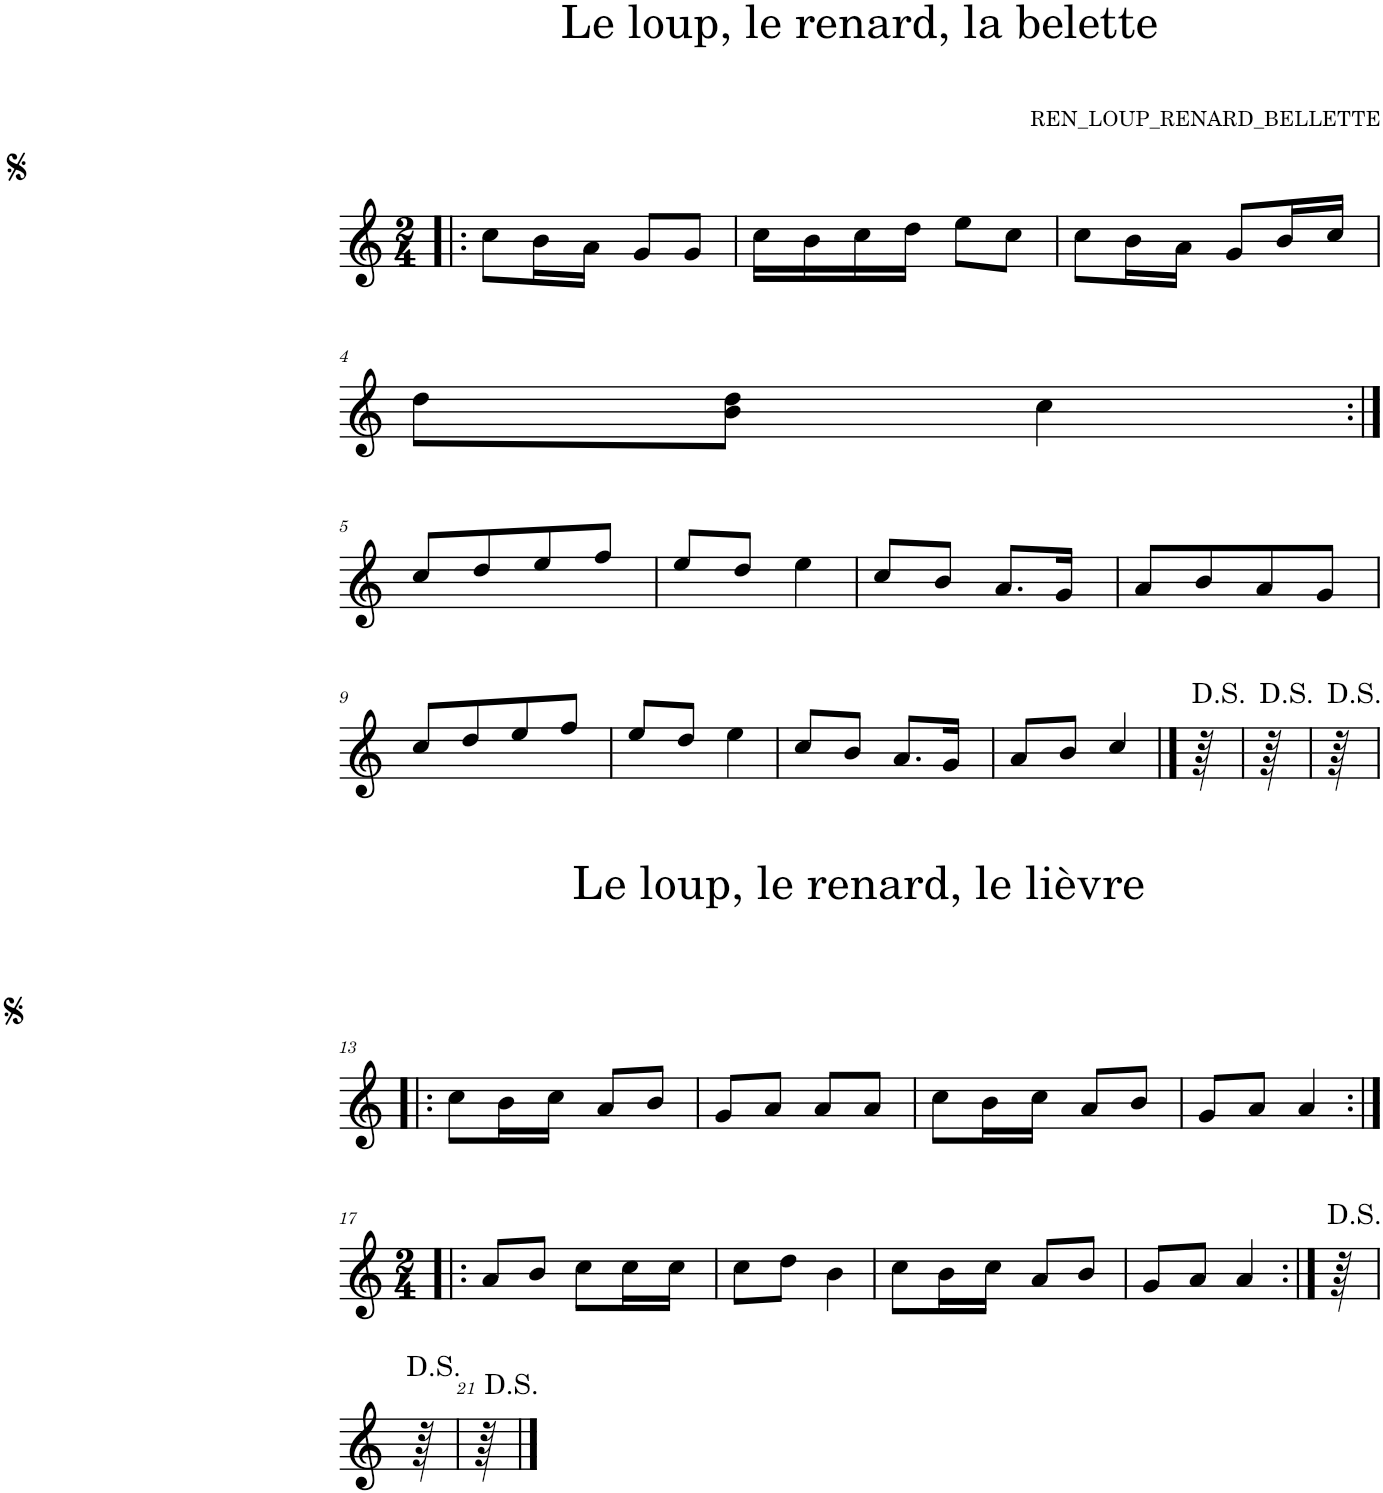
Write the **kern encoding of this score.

**kern
*part1
*staff1
*I"Voice
*I'V
*clefG2
*k[]
*M2/4
=1!|:
8cc\L
16b\L
16a\JJ
8g/L
8g/J
=2
16cc\LL
16b\
16cc\
16dd\JJ
8ee\L
8cc\J
=3
8cc\L
16b\L
16a\JJ
8g/L
16b/L
16cc/JJ
!!LO:LB:g=z
=4
8dd\L
8b\ 8dd\J
4cc\
!!LO:LB:g=z
=5:|!
8cc/L
8dd/
8ee/
8ff/J
=6
8ee/L
8dd/J
4ee\
=7
8cc/L
8b/J
8.a/L
16g/Jk
=8
8a/L
8b/
8a/
8g/J
!!LO:LB:g=z
=9
8cc/L
8dd/
8ee/
8ff/J
=10
8ee/L
8dd/J
4ee\
=11
8cc/L
8b/J
8.a/L
16g/Jk
=12
8a/L
8b/J
4cc/
==12X1
64r
=12X2
64r
=12X3
64r
!!LO:LB:g=z
=13!|:
8cc\L
16b\L
16cc\JJ
8a/L
8b/J
=14
8g/L
8a/J
8a/L
8a/J
=15
8cc\L
16b\L
16cc\JJ
8a/L
8b/J
=16
8g/L
8a/J
4a/
!!LO:LB:g=z
=17:|!|:
*M2/4
8a/L
8b/J
8cc\L
16cc\L
16cc\JJ
=18
8cc\L
8dd\J
4b\
=19
8cc\L
16b\L
16cc\JJ
8a/L
8b/J
=20
8g/L
8a/J
4a/
=20X4:|!
64r
!!LO:LB:g=z
=20X5
64r
=21
64r
==
*-
